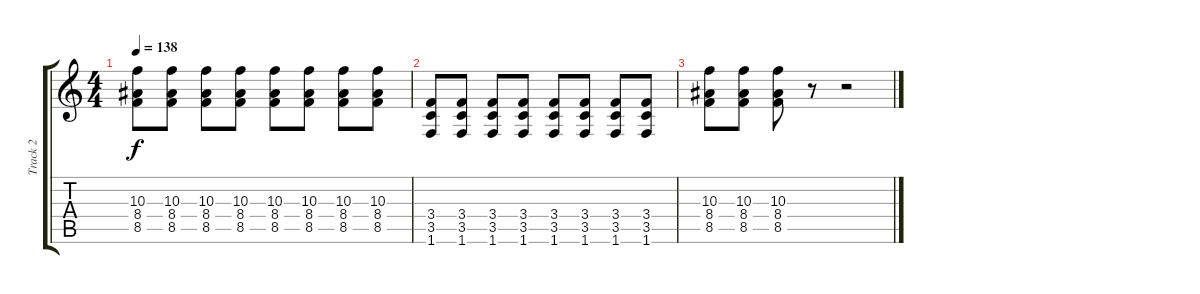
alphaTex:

\track ("Track 2" "Track 2") {instrument overdrivenguitar}
\staff {score tabs}
\tuning (E4 B3 G3 D3 A2 E2) {hide}
\ts (4 4)
\tempo 138
\clef g2
\ks c
(10.3 8.4 8.5).8{dy f} (10.3 8.4 8.5).8 (10.3 8.4 8.5).8 (10.3 8.4 8.5).8 (10.3 8.4 8.5).8 (10.3 8.4 8.5).8 (10.3 8.4 8.5).8 (10.3 8.4 8.5).8 |
(3.4 3.5 1.6).8 (3.4 3.5 1.6).8 (3.4 3.5 1.6).8 (3.4 3.5 1.6).8 (3.4 3.5 1.6).8 (3.4 3.5 1.6).8 (3.4 3.5 1.6).8 (3.4 3.5 1.6).8 |
(10.3 8.4 8.5).8 (10.3 8.4 8.5).8 (10.3 8.4 8.5).8 r.8 r.2
